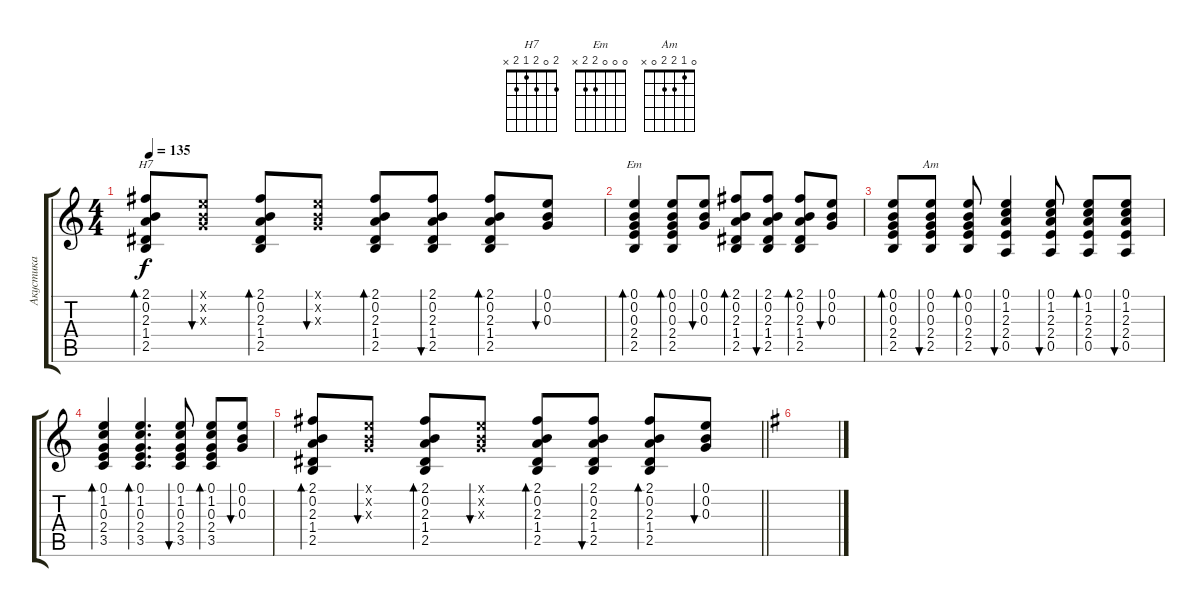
\track ("Акустика" "Акустика") {instrument acousticguitarsteel}
\staff {score tabs}
\tuning (E4 B3 G3 D3 A2 E2) {hide}
\chord ("H7" 2 0 2 1 2 x)
\chord ("Em" 0 0 0 2 2 x)
\chord ("Am" 0 1 2 2 0 x)
\ts (4 4)
\tempo 135
\clef g2
\ks c
(2.1 0.2 2.3 1.4 2.5).8{bd 60 ch "H7" dy f} (0.1{x} 0.2{x} 0.3{x}).8{bu 60} (2.1 0.2 2.3 1.4 2.5).8{bd 60} (0.1{x} 0.2{x} 0.3{x}).8{bu 60} (2.1 0.2 2.3 1.4 2.5).8{bd 60} (2.1 0.2 2.3 1.4 2.5).8{bu 60} (2.1 0.2 2.3 1.4 2.5).8{bd 60} (0.1 0.2 0.3).8{bu 60} |
(0.1 0.2 0.3 2.4 2.5).4{bd 60 ch "Em"} (0.1 0.2 0.3 2.4 2.5).8{bd 60} (0.1 0.2 0.3).8{bu 60} (2.1 0.2 2.3 1.4 2.5).8{bd 60} (2.1 0.2 2.3 1.4 2.5).8{bu 60} (2.1 0.2 2.3 1.4 2.5).8{bd 60} (0.1 0.2 0.3).8{bu 60} |
(0.1 0.2 0.3 2.4 2.5).8{bd 60} (0.1 0.2 0.3 2.4 2.5).8{bu 60 ch "Am"} (0.1 0.2 0.3 2.4 2.5).8{bd 60} (0.1 1.2 2.3 2.4 0.5).4{bu 60} (0.1 1.2 2.3 2.4 0.5).8{bu 60} (0.1 1.2 2.3 2.4 0.5).8{bd 60} (0.1 1.2 2.3 2.4 0.5).8{bu 60} |
(0.1 1.2 0.3 2.4 3.5).4{bd 60} (0.1 1.2 0.3 2.4 3.5).4{d bd 60} (0.1 1.2 0.3 2.4 3.5).8{bu 60} (0.1 1.2 0.3 2.4 3.5).8{bd 60} (0.1 0.2 0.3).8{bu 60} |
\barLineRight lightlight
(2.1 0.2 2.3 1.4 2.5).8{bd 60} (0.1{x} 0.2{x} 0.3{x}).8{bu 60} (2.1 0.2 2.3 1.4 2.5).8{bd 60} (0.1{x} 0.2{x} 0.3{x}).8{bu 60} (2.1 0.2 2.3 1.4 2.5).8{bd 60} (2.1 0.2 2.3 1.4 2.5).8{bu 60} (2.1 0.2 2.3 1.4 2.5).8{bd 60} (0.1 0.2 0.3).8{bu 60} |
\ks eminor
